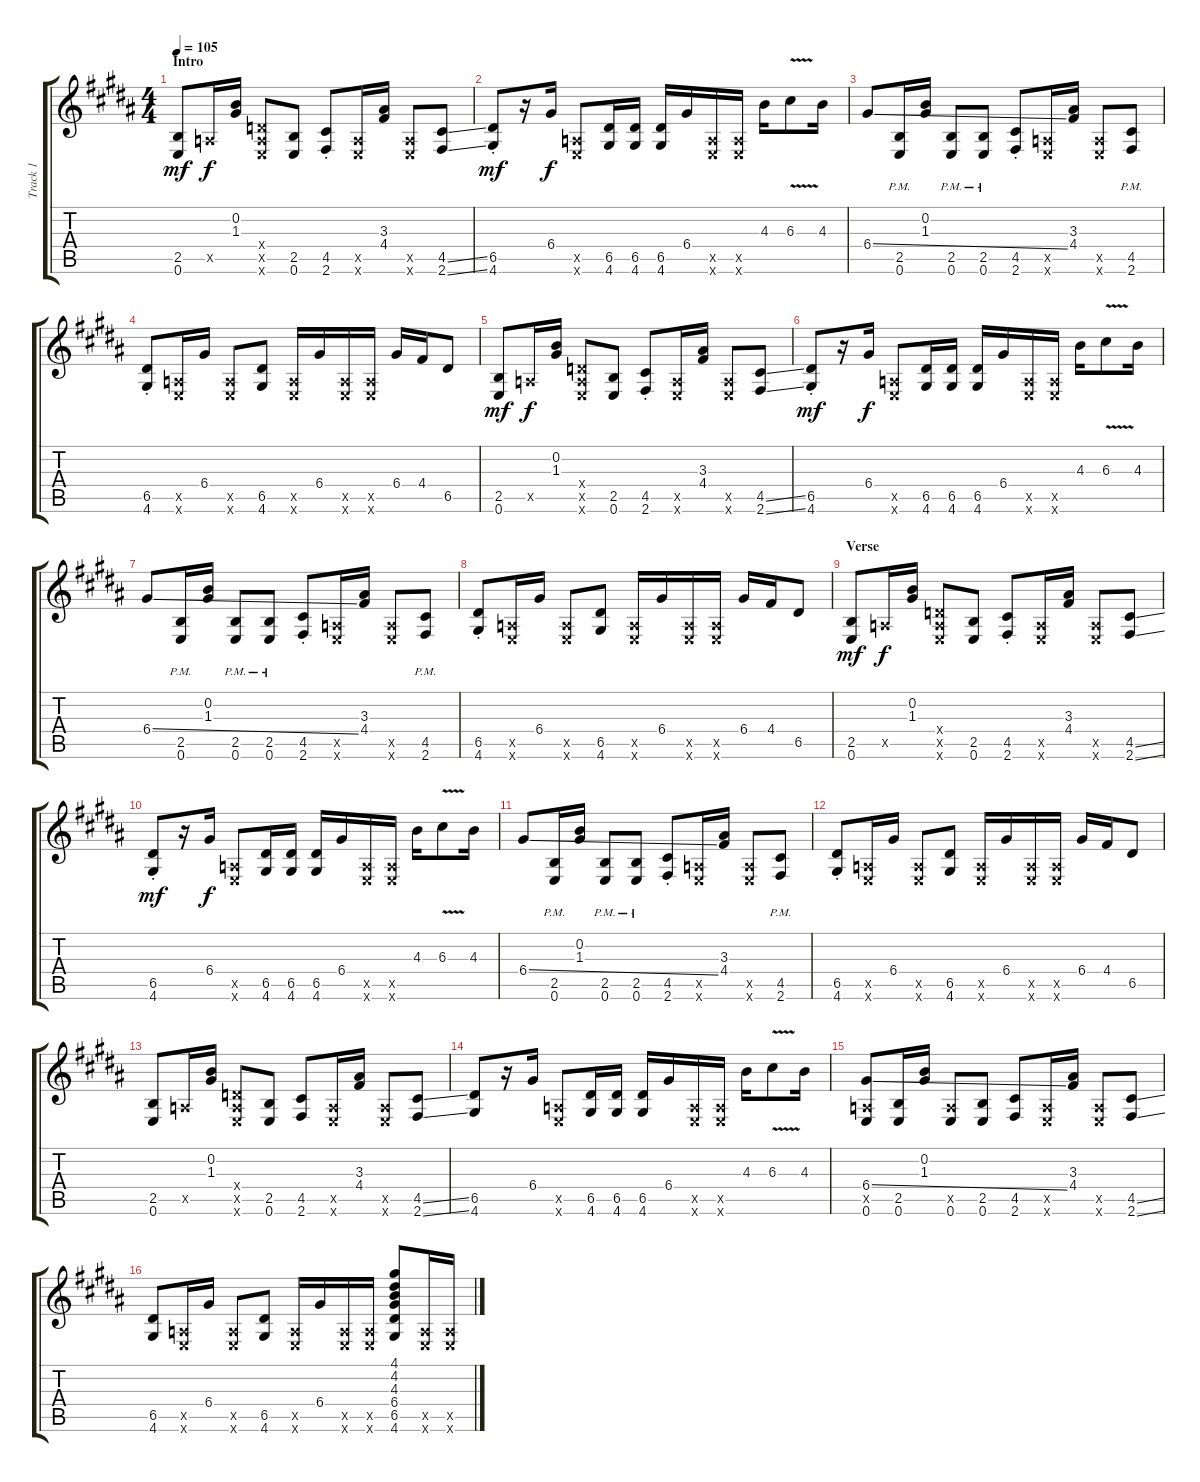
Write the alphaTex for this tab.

\track ("Track 1" "Track 1") {instrument acousticguitarsteel}
\staff {score tabs}
\tuning (E4 B3 G3 D3 A2 E2) {hide}
\ts (4 4)
\section ("" "Intro")
\tempo 105
\clef g2
\ks b
(2.5 0.6).8{dy mf instrument acousticguitarsteel} 0.5{x}.16{dy f} (0.2 1.3).16 (0.4{x} 0.5{x} 0.6{x}).8 (2.5 0.6).8 (4.5{st} 2.6{st}).8 (0.5{x} 0.6{x}).16 (3.3 4.4).16 (0.5{x} 0.6{x}).8 (4.5{ss} 2.6{ss}).8 |
(6.5{st} 4.6{st}).8{dy mf} r.16 6.4.16{dy f} (0.5{x} 0.6{x}).8 (6.5 4.6).16 (6.5 4.6).16 (6.5 4.6).16 6.4.16 (0.5{x} 0.6{x}).16 (0.5{x} 0.6{x}).16 4.3.16 6.3{v}.8 4.3.16 |
6.4{ss}.8 (2.5{pm} 0.6{pm}).16 (0.2 1.3).16 (2.5 0.6{pm}).8 (2.5 0.6{pm}).8 (4.5{st} 2.6{st}).8 (0.5{x} 0.6{x}).16 (3.3 4.4).16 (0.5{x} 0.6{x}).8 (4.5{pm} 2.6{pm}).8 |
(6.5{st} 4.6{st}).8 (0.5{x} 0.6{x}).16 6.4.16 (0.5{x} 0.6{x}).8 (6.5 4.6).8 (0.5{x} 0.6{x}).16 6.4.16 (0.5{x} 0.6{x}).16 (0.5{x} 0.6{x}).16 6.4.16 4.4.16 6.5.8 |
(2.5 0.6).8{dy mf} 0.5{x}.16{dy f} (0.2 1.3).16 (0.4{x} 0.5{x} 0.6{x}).8 (2.5 0.6).8 (4.5{st} 2.6{st}).8 (0.5{x} 0.6{x}).16 (3.3 4.4).16 (0.5{x} 0.6{x}).8 (4.5{ss} 2.6{ss}).8 |
(6.5{st} 4.6{st}).8{dy mf} r.16 6.4.16{dy f} (0.5{x} 0.6{x}).8 (6.5 4.6).16 (6.5 4.6).16 (6.5 4.6).16 6.4.16 (0.5{x} 0.6{x}).16 (0.5{x} 0.6{x}).16 4.3.16 6.3{v}.8 4.3.16 |
6.4{ss}.8 (2.5{pm} 0.6{pm}).16 (0.2 1.3).16 (2.5 0.6{pm}).8 (2.5 0.6{pm}).8 (4.5{st} 2.6{st}).8 (0.5{x} 0.6{x}).16 (3.3 4.4).16 (0.5{x} 0.6{x}).8 (4.5{pm} 2.6{pm}).8 |
(6.5{st} 4.6{st}).8 (0.5{x} 0.6{x}).16 6.4.16 (0.5{x} 0.6{x}).8 (6.5 4.6).8 (0.5{x} 0.6{x}).16 6.4.16 (0.5{x} 0.6{x}).16 (0.5{x} 0.6{x}).16 6.4.16 4.4.16 6.5.8 |
\section ("" "Verse")
(2.5 0.6).8{dy mf} 0.5{x}.16{dy f} (0.2 1.3).16 (0.4{x} 0.5{x} 0.6{x}).8 (2.5 0.6).8 (4.5{st} 2.6{st}).8 (0.5{x} 0.6{x}).16 (3.3 4.4).16 (0.5{x} 0.6{x}).8 (4.5{ss} 2.6{ss}).8 |
(6.5{st} 4.6{st}).8{dy mf} r.16 6.4.16{dy f} (0.5{x} 0.6{x}).8 (6.5 4.6).16 (6.5 4.6).16 (6.5 4.6).16 6.4.16 (0.5{x} 0.6{x}).16 (0.5{x} 0.6{x}).16 4.3.16 6.3{v}.8 4.3.16 |
6.4{ss}.8 (2.5{pm} 0.6{pm}).16 (0.2 1.3).16 (2.5 0.6{pm}).8 (2.5 0.6{pm}).8 (4.5{st} 2.6{st}).8 (0.5{x} 0.6{x}).16 (3.3 4.4).16 (0.5{x} 0.6{x}).8 (4.5{pm} 2.6{pm}).8 |
(6.5{st} 4.6{st}).8 (0.5{x} 0.6{x}).16 6.4.16 (0.5{x} 0.6{x}).8 (6.5 4.6).8 (0.5{x} 0.6{x}).16 6.4.16 (0.5{x} 0.6{x}).16 (0.5{x} 0.6{x}).16 6.4.16 4.4.16 6.5.8 |
(2.5 0.6).8 0.5{x}.16 (0.2 1.3).16 (0.4{x} 0.5{x} 0.6{x}).8 (2.5 0.6).8 (4.5 2.6).8 (0.5{x} 0.6{x}).16 (3.3 4.4).16 (0.5{x} 0.6{x}).8 (4.5{ss} 2.6{ss}).8 |
(6.5 4.6).8 r.16 6.4.16 (0.5{x} 0.6{x}).8 (6.5 4.6).16 (6.5 4.6).16 (6.5 4.6).16 6.4.16 (0.5{x} 0.6{x}).16 (0.5{x} 0.6{x}).16 4.3.16 6.3{v}.8 4.3.16 |
(6.4{ss} 0.5{x} 0.6).8 (2.5 0.6).16 (0.2 1.3).16 (0.5{x} 0.6).8 (2.5 0.6).8 (4.5 2.6).8 (0.5{x} 0.6{x}).16 (3.3 4.4).16 (0.5{x} 0.6{x}).8 (4.5{ss} 2.6{ss}).8 |
(6.5 4.6).8 (0.5{x} 0.6{x}).16 6.4.16 (0.5{x} 0.6{x}).8 (6.5 4.6).8 (0.5{x} 0.6{x}).16 6.4.16 (0.5{x} 0.6{x}).16 (0.5{x} 0.6{x}).16 (4.1 4.2 4.3 6.4 6.5 4.6).8 (0.5{x} 0.6{x}).16 (0.5{x} 0.6{x}).16
